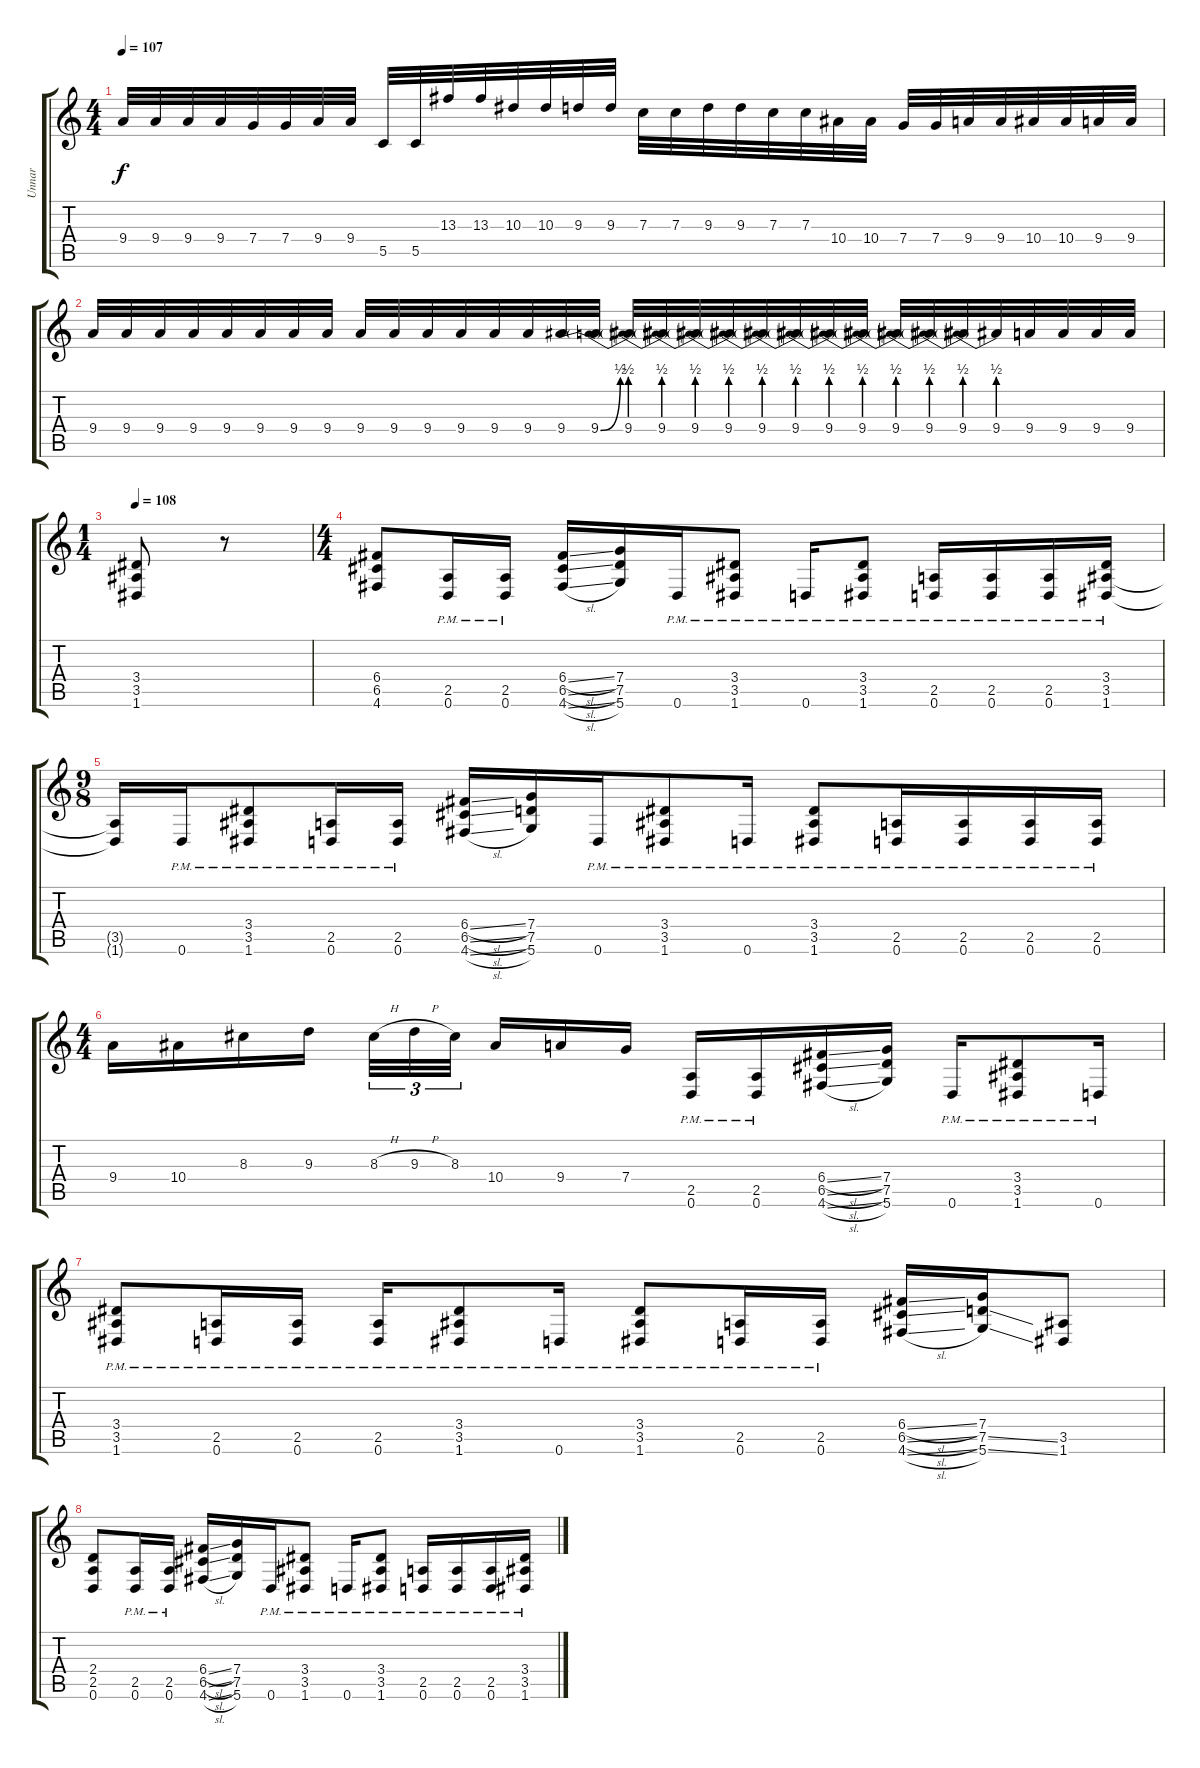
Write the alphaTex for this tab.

\track ("Unnar" "Unnar") {instrument distortionguitar}
\staff {score tabs}
\tuning (D4 A3 F3 C3 G2 D2) {hide}
\ts (4 4)
\tempo 107
\clef g2
\ks c
9.4.32{dy f} 9.4.32 9.4.32 9.4.32 7.4.32 7.4.32 9.4.32 9.4.32 5.5.32 5.5.32 13.3.32 13.3.32 10.3.32 10.3.32 9.3.32 9.3.32 7.3.32 7.3.32 9.3.32 9.3.32 7.3.32 7.3.32 10.4.32 10.4.32 7.4.32 7.4.32 9.4.32 9.4.32 10.4.32 10.4.32 9.4.32 9.4.32 |
9.4.32 9.4.32 9.4.32 9.4.32 9.4.32 9.4.32 9.4.32 9.4.32 9.4.32 9.4.32 9.4.32 9.4.32 9.4.32 9.4.32 9.4.32 9.4{be (bend 0 0 60 2)}.32 9.4{be (prebend 0 2 60 2)}.32 9.4{be (prebend 0 2 60 2)}.32 9.4{be (prebend 0 2 60 2)}.32 9.4{be (prebend 0 2 60 2)}.32 9.4{be (prebend 0 2 60 2)}.32 9.4{be (prebend 0 2 60 2)}.32 9.4{be (prebend 0 2 60 2)}.32 9.4{be (prebend 0 2 60 2)}.32 9.4{be (prebend 0 2 60 2)}.32 9.4{be (prebend 0 2 60 2)}.32 9.4{be (prebend 0 2 60 2)}.32 9.4{be (prebend 0 2 60 2)}.32 9.4.32 9.4.32 9.4.32 9.4.32 |
\ts (1 4)
\tempo 108
(3.4 3.5 1.6).8 r.8 |
\ts (4 4)
(6.4 6.5 4.6).8 (2.5{pm} 0.6{pm}).16 (2.5{pm} 0.6{pm}).16 (6.4{sl} 6.5{sl} 4.6{sl}).16 (7.4 7.5 5.6).16 0.6{pm}.16 (3.4{pm} 3.5{pm} 1.6{pm}).8 0.6{pm}.16 (3.4{pm} 3.5{pm} 1.6{pm}).8 (2.5{pm} 0.6{pm}).16 (2.5{pm} 0.6{pm}).16 (2.5{pm} 0.6{pm}).16 (3.4{pm} 3.5{pm} 1.6{pm}).16 |
\ts (9 8)
(3.5{t} 1.6{t}).16 0.6{pm}.16 (3.4{pm} 3.5{pm} 1.6{pm}).8 (2.5 0.6{pm}).16 (2.5{pm} 0.6{pm}).16 (6.4{sl} 6.5{sl} 4.6{sl}).16 (7.4 7.5 5.6).16 0.6{pm}.16 (3.4{pm} 3.5{pm} 1.6{pm}).8 0.6{pm}.16 (3.4{pm} 3.5{pm} 1.6{pm}).8 (2.5{pm} 0.6{pm}).16 (2.5{pm} 0.6{pm}).16 (2.5{pm} 0.6{pm}).16 (2.5{pm} 0.6{pm}).16 |
\ts (4 4)
9.4.16 10.4.16 8.3.16 9.3.16 8.3{h}.32{tu (3 2)} 9.3{h}.32{tu (3 2)} 8.3.32{tu (3 2) beam splitsecondary} 10.4.16 9.4.16 7.4.16 (2.5{pm} 0.6{pm}).16 (2.5{pm} 0.6{pm}).16 (6.4{sl} 6.5{sl} 4.6{sl}).16 (7.4 7.5 5.6).16 0.6{pm}.16 (3.4{pm} 3.5{pm} 1.6{pm}).8 0.6{pm}.16 |
(3.4{pm} 3.5{pm} 1.6{pm}).8 (2.5{pm} 0.6{pm}).16 (2.5{pm} 0.6{pm}).16 (2.5{pm} 0.6{pm}).16 (3.4{pm} 3.5{pm} 1.6{pm}).8 0.6{pm}.16 (3.4{pm} 3.5{pm} 1.6{pm}).8 (2.5{pm} 0.6{pm}).16 (2.5{pm} 0.6{pm}).16 (6.4{sl} 6.5{sl} 4.6{sl}).16 (7.4 7.5{ss} 5.6{ss}).16 (3.5 1.6).8 |
(2.4 2.5 0.6).8 (2.5{pm} 0.6{pm}).16 (2.5{pm} 0.6{pm}).16 (6.4{sl} 6.5{sl} 4.6{sl}).16 (7.4 7.5 5.6).16 0.6{pm}.16 (3.4{pm} 3.5{pm} 1.6{pm}).8 0.6{pm}.16 (3.4{pm} 3.5{pm} 1.6{pm}).8 (2.5{pm} 0.6{pm}).16 (2.5{pm} 0.6{pm}).16 (2.5{pm} 0.6{pm}).16 (3.4{pm} 3.5{pm} 1.6{pm}).16
